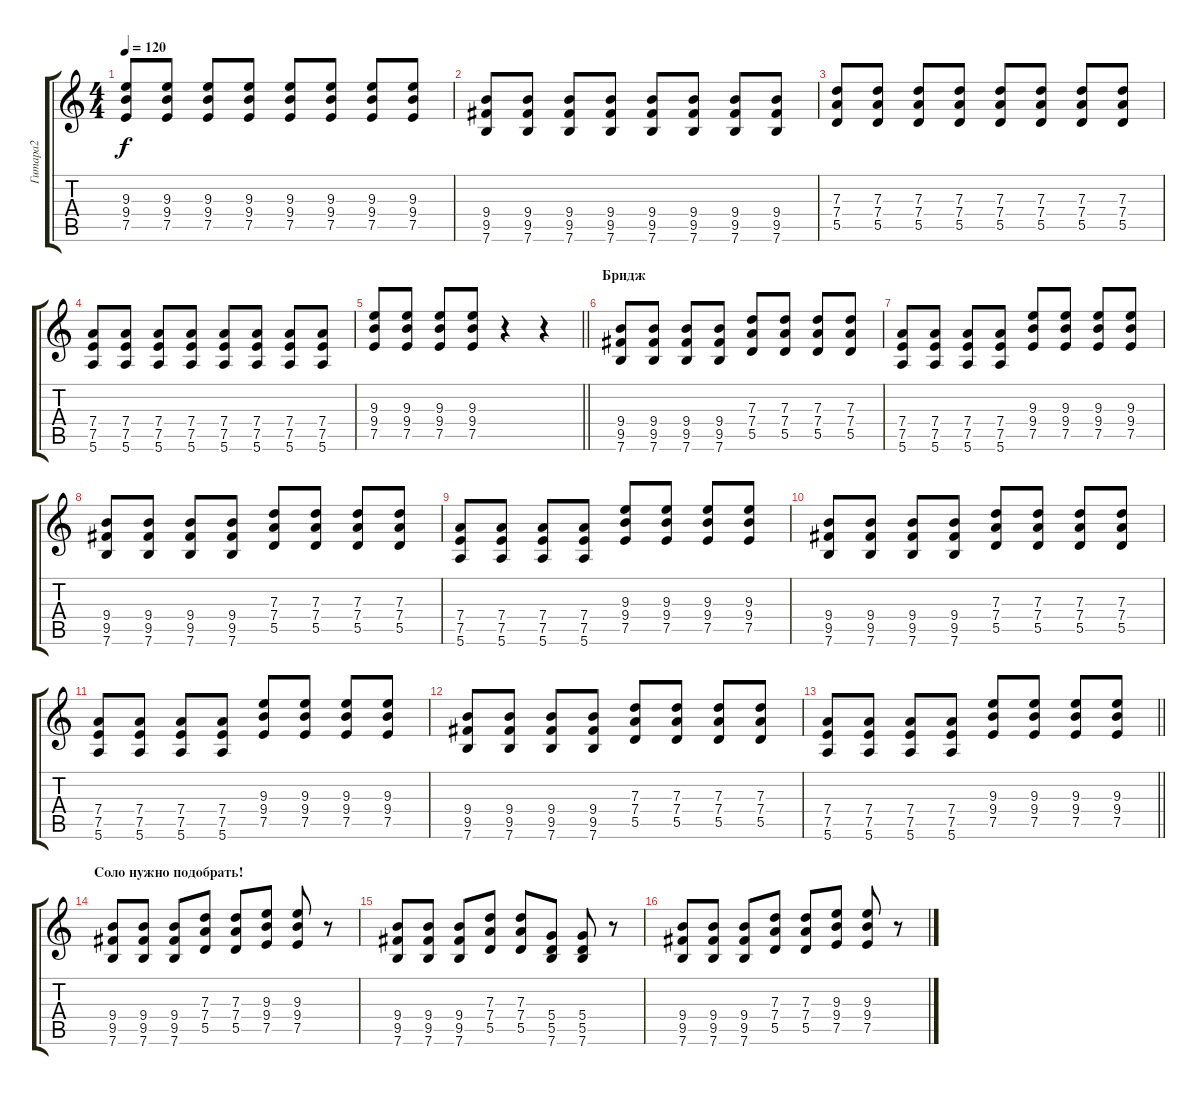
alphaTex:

\track ("Гитара2" "Гитара2") {instrument acousticguitarsteel}
\staff {score tabs}
\tuning (E4 B3 G3 D3 A2 E2) {hide}
\ts (4 4)
\tempo 120
\clef g2
\ks c
(9.3 9.4 7.5).8{dy f} (9.3 9.4 7.5).8 (9.3 9.4 7.5).8 (9.3 9.4 7.5).8 (9.3 9.4 7.5).8 (9.3 9.4 7.5).8 (9.3 9.4 7.5).8 (9.3 9.4 7.5).8 |
(9.4 9.5 7.6).8 (9.4 9.5 7.6).8 (9.4 9.5 7.6).8 (9.4 9.5 7.6).8 (9.4 9.5 7.6).8 (9.4 9.5 7.6).8 (9.4 9.5 7.6).8 (9.4 9.5 7.6).8 |
(7.3 7.4 5.5).8 (7.3 7.4 5.5).8 (7.3 7.4 5.5).8 (7.3 7.4 5.5).8 (7.3 7.4 5.5).8 (7.3 7.4 5.5).8 (7.3 7.4 5.5).8 (7.3 7.4 5.5).8 |
(7.4 7.5 5.6).8 (7.4 7.5 5.6).8 (7.4 7.5 5.6).8 (7.4 7.5 5.6).8 (7.4 7.5 5.6).8 (7.4 7.5 5.6).8 (7.4 7.5 5.6).8 (7.4 7.5 5.6).8 |
\barLineRight lightlight
(9.3 9.4 7.5).8 (9.3 9.4 7.5).8 (9.3 9.4 7.5).8 (9.3 9.4 7.5).8 r.4 r.4 |
\section ("" "Бридж")
(9.4 9.5 7.6).8 (9.4 9.5 7.6).8 (9.4 9.5 7.6).8 (9.4 9.5 7.6).8 (7.3 7.4 5.5).8 (7.3 7.4 5.5).8 (7.3 7.4 5.5).8 (7.3 7.4 5.5).8 |
(7.4 7.5 5.6).8 (7.4 7.5 5.6).8 (7.4 7.5 5.6).8 (7.4 7.5 5.6).8 (9.3 9.4 7.5).8 (9.3 9.4 7.5).8 (9.3 9.4 7.5).8 (9.3 9.4 7.5).8 |
(9.4 9.5 7.6).8 (9.4 9.5 7.6).8 (9.4 9.5 7.6).8 (9.4 9.5 7.6).8 (7.3 7.4 5.5).8 (7.3 7.4 5.5).8 (7.3 7.4 5.5).8 (7.3 7.4 5.5).8 |
(7.4 7.5 5.6).8 (7.4 7.5 5.6).8 (7.4 7.5 5.6).8 (7.4 7.5 5.6).8 (9.3 9.4 7.5).8 (9.3 9.4 7.5).8 (9.3 9.4 7.5).8 (9.3 9.4 7.5).8 |
(9.4 9.5 7.6).8 (9.4 9.5 7.6).8 (9.4 9.5 7.6).8 (9.4 9.5 7.6).8 (7.3 7.4 5.5).8 (7.3 7.4 5.5).8 (7.3 7.4 5.5).8 (7.3 7.4 5.5).8 |
(7.4 7.5 5.6).8 (7.4 7.5 5.6).8 (7.4 7.5 5.6).8 (7.4 7.5 5.6).8 (9.3 9.4 7.5).8 (9.3 9.4 7.5).8 (9.3 9.4 7.5).8 (9.3 9.4 7.5).8 |
(9.4 9.5 7.6).8 (9.4 9.5 7.6).8 (9.4 9.5 7.6).8 (9.4 9.5 7.6).8 (7.3 7.4 5.5).8 (7.3 7.4 5.5).8 (7.3 7.4 5.5).8 (7.3 7.4 5.5).8 |
\barLineRight lightlight
(7.4 7.5 5.6).8 (7.4 7.5 5.6).8 (7.4 7.5 5.6).8 (7.4 7.5 5.6).8 (9.3 9.4 7.5).8 (9.3 9.4 7.5).8 (9.3 9.4 7.5).8 (9.3 9.4 7.5).8 |
\section ("" "Соло нужно подобрать!")
(9.4 9.5 7.6).8 (9.4 9.5 7.6).8 (9.4 9.5 7.6).8 (7.3 7.4 5.5).8 (7.3 7.4 5.5).8 (9.3 9.4 7.5).8 (9.3 9.4 7.5).8 r.8 |
(9.4 9.5 7.6).8 (9.4 9.5 7.6).8 (9.4 9.5 7.6).8 (7.3 7.4 5.5).8 (7.3 7.4 5.5).8 (5.4 5.5 7.6).8 (5.4 5.5 7.6).8 r.8 |
(9.4 9.5 7.6).8 (9.4 9.5 7.6).8 (9.4 9.5 7.6).8 (7.3 7.4 5.5).8 (7.3 7.4 5.5).8 (9.3 9.4 7.5).8 (9.3 9.4 7.5).8 r.8
